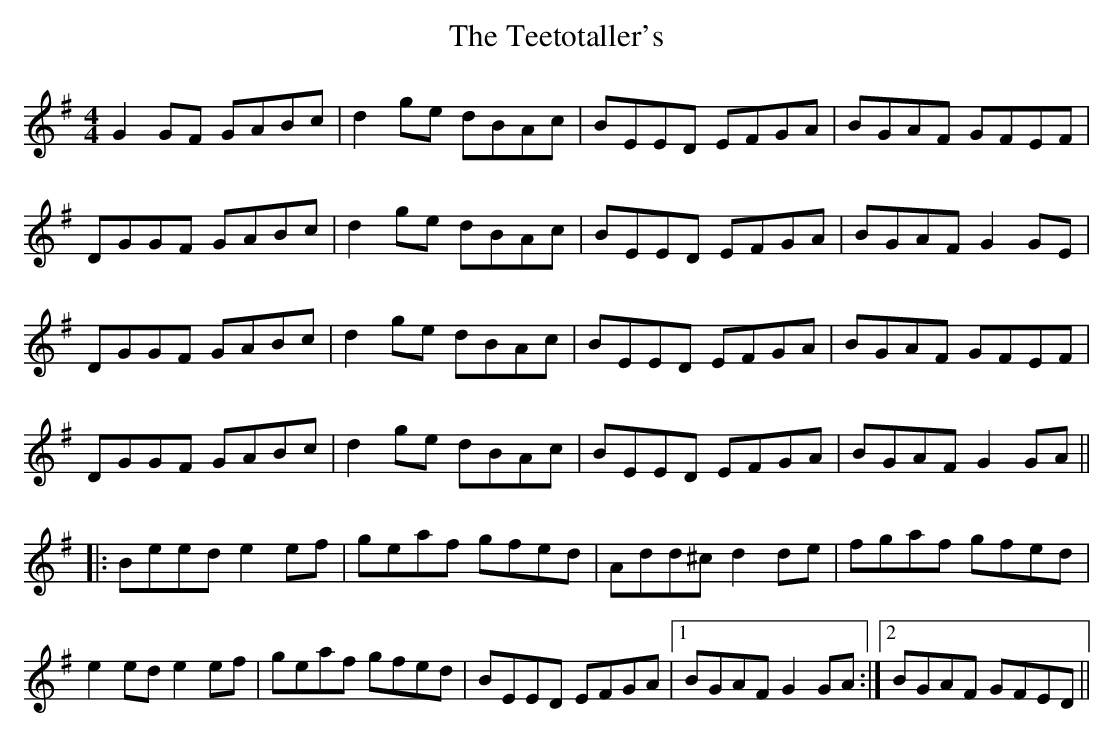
X:1
T: The Teetotaller's
M: 4/4
L: 1/8
K: Gmaj
G2GF GABc|d2ge dBAc|BEED EFGA|BGAF GFEF|
DGGF GABc|d2ge dBAc|BEED EFGA|BGAF G2GE|
DGGF GABc|d2ge dBAc|BEED EFGA|BGAF GFEF|
DGGF GABc|d2ge dBAc|BEED EFGA|BGAF G2GA||
|:Beed e2ef|geaf gfed|Add^c d2de|fgaf gfed|
e2ed e2ef|geaf gfed|BEED EFGA|1 BGAF G2GA:|2 BGAF GFED||
